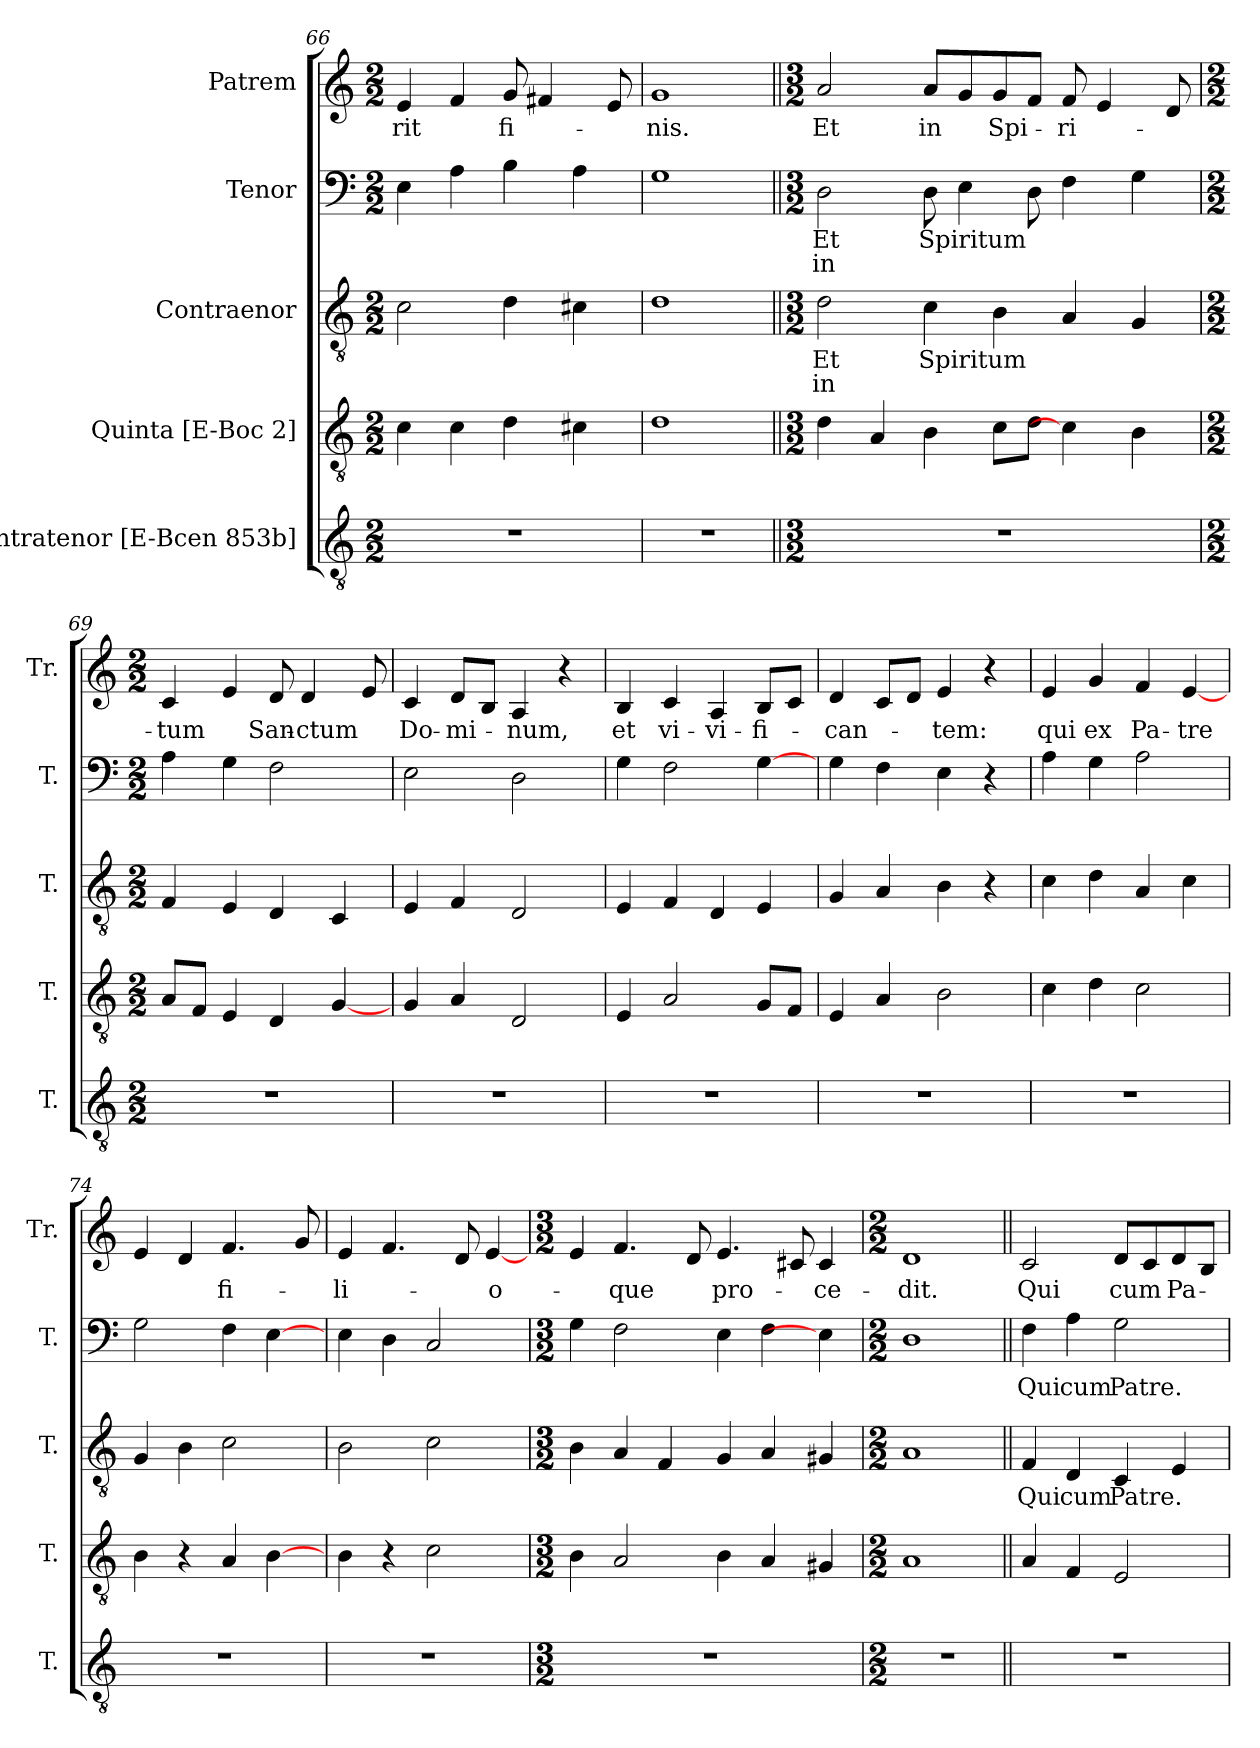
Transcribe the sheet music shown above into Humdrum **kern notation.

**kern	**kern	**kern	**text	**text	**kern	**text	**text	**kern	**text
*part5	*part4	*part3	*part3	*part3	*part2	*part2	*part2	*part1	*part1
*staff5	*staff4	*staff3	*staff3	*staff3	*staff2	*staff2	*staff2	*staff1	*staff1
*I"Contratenor [E-Bcen 853b]	*I"Quinta [E-Boc 2]	*I"Contraenor	*	*	*I"Tenor	*	*	*I"Patrem	*
*I'T.	*I'T.	*I'T.	*	*	*I'T.	*	*	*I'Tr.	*
*clefGv2	*clefGv2	*clefGv2	*	*	*clefF4	*	*	*clefG2	*
*ITrd7c12	*ITrd7c12	*ITrd7c12	*	*	*ITrd7c12	*	*	*	*
*k[]	*k[]	*k[]	*	*	*k[]	*	*	*k[]	*
*C:	*C:	*C:	*	*	*C:	*	*	*C:	*
*M2/2	*M2/2	*M2/2	*	*	*M2/2	*	*	*M2/2	*
=66	=66	=66	=66	=66	=66	=66	=66	=66	=66
!	!	!	!	!	!	!	!	!	!LO:LY:b:color=#000000
1r	4Ci\	2Ci\	.	.	4EEi\	.	.	4ei/	-rit
.	4Ci\	.	.	.	4AAi\	.	.	4fi/	.
!	!	!	!	!	!	!	!	!	!LO:LY:b:color=#000000
.	4Di\	4Di\	.	.	4BBi\	.	.	8gi/L	fi-
.	.	.	.	.	.	.	.	4f#Xi/	.
.	4C#Xi\	4C#Xi\	.	.	4AAi\	.	.	.	.
.	.	.	.	.	.	.	.	8ei/L	.
=67	=67	=67	=67	=67	=67	=67	=67	=67	=67
!	!	!	!	!	!	!	!	!	!LO:LY:b:color=#000000
1r	1Di\	1Di\	.	.	1GGi\	.	.	1gi/	-nis.
!!LO:LB:g=z
=68||	=68||	=68||	=68||	=68||	=68||	=68||	=68||	=68||	=68||
*M3/2	*M3/2	*M3/2	*	*	*M3/2	*	*	*M3/2	*
!LO:N:vis=1	!	!	!LO:LY:b:color=#000000	!LO:LY:b:color=#000000	!	!LO:LY:b:color=#000000	!LO:LY:b:color=#000000	!	!LO:LY:b:color=#000000
1.r	4Di\	2Di\	Et	in	2DDi\	Et	in	2ai/	Et
.	4AAi/	.	.	.	.	.	.	.	.
!	!	!	!LO:LY:b:color=#000000	!	!	!LO:LY:b:color=#000000	!	!	!LO:LY:b:color=#000000
.	4BBi\	4Ci\	Spiritum	.	8DDi\L	Spiritum	.	8ai/L	in
.	.	.	.	.	4EEi\	.	.	8gi/	.
!	!	!	!	!	!	!	!	!	!LO:LY:b:color=#000000
.	8Ci\L	4BBi\	.	.	.	.	.	8gi/	Spi-
.	8Di\J	.	.	.	8DDi\L	.	.	8fi/J	.
!	!	!	!	!	!	!	!	!	!LO:LY:b:color=#000000
.	4Ci\]	4AAi/	.	.	4FFi\	.	.	8fi/L	-ri-
.	.	.	.	.	.	.	.	4ei/	.
.	4BBi\	4GGi/	.	.	4GGi\	.	.	.	.
.	.	.	.	.	.	.	.	8di/L	.
=69	=69	=69	=69	=69	=69	=69	=69	=69	=69
*M2/2	*M2/2	*M2/2	*	*	*M2/2	*	*	*M2/2	*
!	!	!	!	!	!	!	!	!	!LO:LY:b:color=#000000
1r	8AAi/L	4FFi/	.	.	4AAi\	.	.	4ci/	-tum
.	8FFi/J	.	.	.	.	.	.	.	.
.	4EEi/	4EEi/	.	.	4GGi\	.	.	4ei/	.
!	!	!	!	!	!	!	!	!	!LO:LY:b:color=#000000
.	4DDi/	4DDi/	.	.	2FFi\	.	.	8di/L	San-
!	!	!	!	!	!	!	!	!	!LO:LY:b:color=#000000
.	.	.	.	.	.	.	.	4di/	-ctum
.	[4GGi/	4CCi/	.	.	.	.	.	.	.
.	.	.	.	.	.	.	.	8ei/L	.
=70	=70	=70	=70	=70	=70	=70	=70	=70	=70
!	!	!	!	!	!	!	!	!	!LO:LY:b:color=#000000
1r	4GGi/	4EEi/	.	.	2EEi\	.	.	4ci/	Do-
!	!	!	!	!	!	!	!	!	!LO:LY:b:color=#000000
.	4AAi/	4FFi/	.	.	.	.	.	8di/L	-mi-
.	.	.	.	.	.	.	.	8Bi/J	.
!	!	!	!	!	!	!	!	!	!LO:LY:b:color=#000000
.	2DDi/	2DDi/	.	.	2DDi\	.	.	4Ai/	-num,
.	.	.	.	.	.	.	.	4r	.
=71	=71	=71	=71	=71	=71	=71	=71	=71	=71
!	!	!	!	!	!	!	!	!	!LO:LY:b:color=#000000
1r	4EEi/	4EEi/	.	.	4GGi\	.	.	4Bi/	et
!	!	!	!	!	!	!	!	!	!LO:LY:b:color=#000000
.	2AAi/	4FFi/	.	.	2FFi\	.	.	4ci/	vi-
!	!	!	!	!	!	!	!	!	!LO:LY:b:color=#000000
.	.	4DDi/	.	.	.	.	.	4Ai/	-vi-
!	!	!	!	!	!	!	!	!	!LO:LY:b:color=#000000
.	8GGi/L	4EEi/	.	.	[4GGi\	.	.	8Bi/L	-fi-
.	8FFi/J	.	.	.	.	.	.	8ci/J	.
!!LO:PB:g=z
=72	=72	=72	=72	=72	=72	=72	=72	=72	=72
!	!	!	!	!	!	!	!	!	!LO:LY:b:color=#000000
1r	4EEi/	4GGi/	.	.	4GGi\	.	.	4di/	-can-
.	4AAi/	4AAi/	.	.	4FFi\	.	.	8ci/L	.
.	.	.	.	.	.	.	.	8di/J	.
!	!	!	!	!	!	!	!	!	!LO:LY:b:color=#000000
.	2BBi\	4BBi\	.	.	4EEi\	.	.	4ei/	-tem:
.	.	4r	.	.	4r	.	.	4r	.
=73	=73	=73	=73	=73	=73	=73	=73	=73	=73
!	!	!	!	!	!	!	!	!	!LO:LY:b:color=#000000
1r	4Ci\	4Ci\	.	.	4AAi\	.	.	4ei/	qui
!	!	!	!	!	!	!	!	!	!LO:LY:b:color=#000000
.	4Di\	4Di\	.	.	4GGi\	.	.	4gi/	ex
!	!	!	!	!	!	!	!	!	!LO:LY:b:color=#000000
.	2Ci\	4AAi/	.	.	2AAi\	.	.	4fi/	Pa-
!	!	!	!	!	!	!	!	!	!LO:LY:b:color=#000000
.	.	4Ci\	.	.	.	.	.	[4ei/	-tre
=74	=74	=74	=74	=74	=74	=74	=74	=74	=74
1r	4BBi\	4GGi/	.	.	2GGi\	.	.	4ei/	.
.	4r	4BBi\	.	.	.	.	.	4di/	.
!	!	!	!	!	!	!	!	!	!LO:LY:b:color=#000000
.	4AAi/	2Ci\	.	.	4FFi\	.	.	4.fi/	fi-
.	[4BBi\	.	.	.	[4EEi\	.	.	.	.
.	.	.	.	.	.	.	.	8gi/L	.
=75	=75	=75	=75	=75	=75	=75	=75	=75	=75
!	!	!	!	!	!	!	!	!	!LO:LY:b:color=#000000
1r	4BBi\	2BBi\	.	.	4EEi\	.	.	4ei/	-li-
.	4r	.	.	.	4DDi\	.	.	4.fi/	.
.	2Ci\	2Ci\	.	.	2CCi/	.	.	.	.
.	.	.	.	.	.	.	.	8di/L	.
!	!	!	!	!	!	!	!	!	!LO:LY:b:color=#000000
.	.	.	.	.	.	.	.	[4ei/	-o-
=76	=76	=76	=76	=76	=76	=76	=76	=76	=76
*M3/2	*M3/2	*M3/2	*	*	*M3/2	*	*	*M3/2	*
!LO:N:vis=1	!	!	!	!	!	!	!	!	!
1.r	4BBi\	4BBi\	.	.	4GGi\	.	.	4ei/	.
!	!	!	!	!	!	!	!	!	!LO:LY:b:color=#000000
.	2AAi/	4AAi/	.	.	2FFi\	.	.	4.fi/	-que
.	.	4FFi/	.	.	.	.	.	.	.
.	.	.	.	.	.	.	.	8di/L	.
!	!	!	!	!	!	!	!	!	!LO:LY:b:color=#000000
.	4BBi\	4GGi/	.	.	4EEi\	.	.	4.ei/	pro-
.	4AAi/	4AAi/	.	.	4FFi\	.	.	.	.
.	.	.	.	.	.	.	.	8c#Xi/L	.
!	!	!	!	!	!	!	!	!	!LO:LY:b:color=#000000
.	4GG#Xi/	4GG#Xi/	.	.	4EEi\]	.	.	4c#i/	-ce-
!!LO:LB:g=z
=77	=77	=77	=77	=77	=77	=77	=77	=77	=77
*M2/2	*M2/2	*M2/2	*	*	*M2/2	*	*	*M2/2	*
!	!	!	!	!	!	!	!	!	!LO:LY:b:color=#000000
1r	1AAi/	1AAi/	.	.	1DDi\	.	.	1di/	-dit.
=78||	=78||	=78||	=78||	=78||	=78||	=78||	=78||	=78||	=78||
!	!	!	!LO:LY:b:color=#000000	!	!	!LO:LY:b:color=#000000	!	!	!LO:LY:b:color=#000000
1r	4AAi/	4FFi/	Qui	.	4FFi\	Qui	.	2ci/	Qui
!	!	!	!LO:LY:b:color=#000000	!	!	!LO:LY:b:color=#000000	!	!	!
.	4FFi/	4DDi/	cum	.	4AAi\	cum	.	.	.
!	!	!	!LO:LY:b:color=#000000	!	!	!LO:LY:b:color=#000000	!	!	!LO:LY:b:color=#000000
.	2EEi/	4CCi/	Patre.	.	2GGi\	Patre.	.	8di/L	cum
.	.	.	.	.	.	.	.	8ci/	.
!	!	!	!	!	!	!	!	!	!LO:LY:b:color=#000000
.	.	4EEi/	.	.	.	.	.	8di/	Pa-
.	.	.	.	.	.	.	.	8Bi/J	.
=	=	=	=	=	=	=	=	=	=
*-	*-	*-	*-	*-	*-	*-	*-	*-	*-
